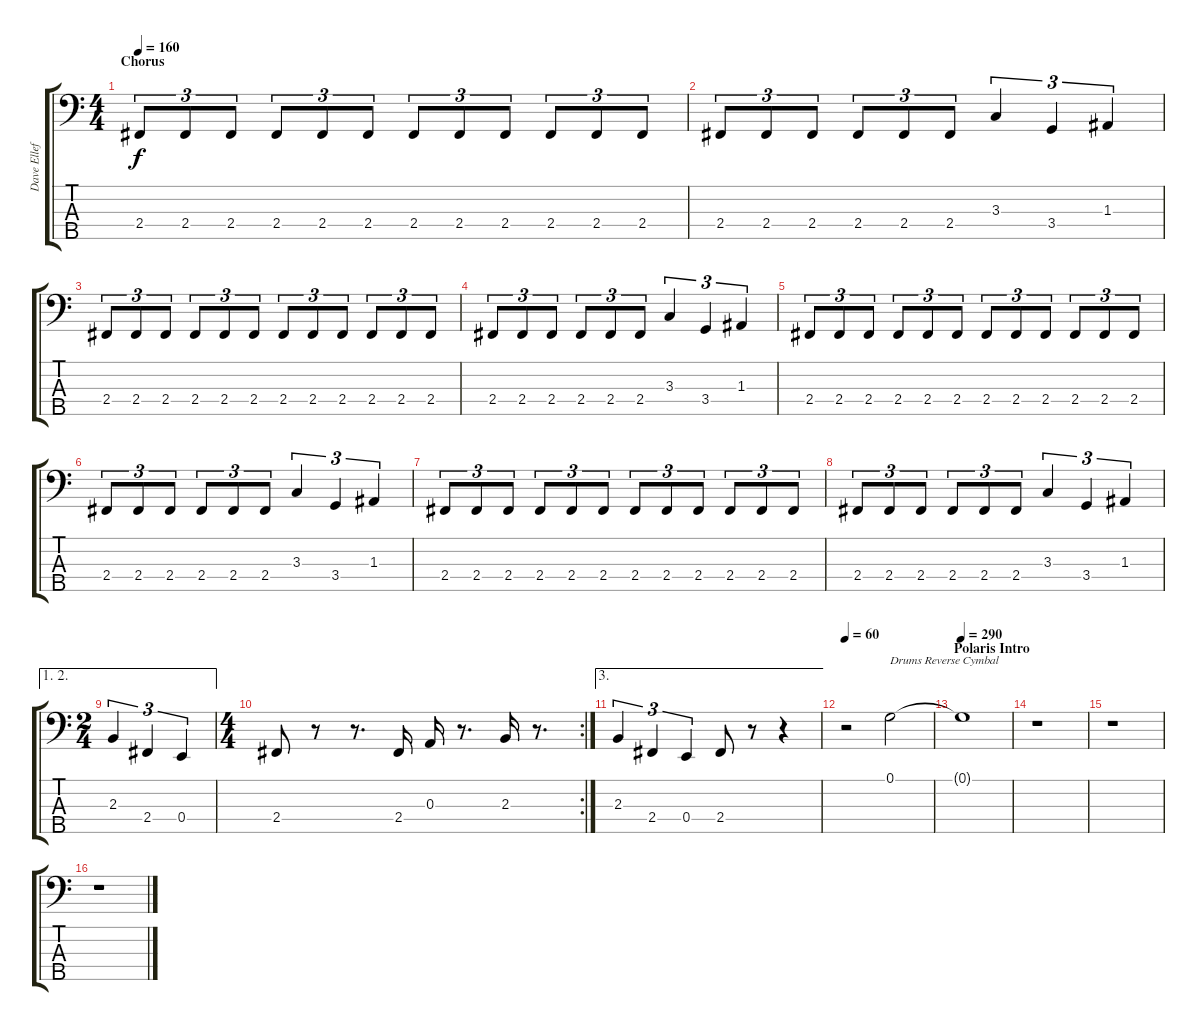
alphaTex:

\track ("Dave Ellefson" "Dave Ellef") {instrument electricbasspick}
\staff {score tabs}
\tuning (G2 D2 A1 E1 B0) {hide}
\ts (4 4)
\section ("" "Chorus")
\tempo 160
\clef f4
\ks c
2.4.8{tu (3 2) dy f} 2.4.8{tu (3 2)} 2.4.8{tu (3 2)} 2.4.8{tu (3 2)} 2.4.8{tu (3 2)} 2.4.8{tu (3 2)} 2.4.8{tu (3 2)} 2.4.8{tu (3 2)} 2.4.8{tu (3 2)} 2.4.8{tu (3 2)} 2.4.8{tu (3 2)} 2.4.8{tu (3 2)} |
2.4.8{tu (3 2)} 2.4.8{tu (3 2)} 2.4.8{tu (3 2)} 2.4.8{tu (3 2)} 2.4.8{tu (3 2)} 2.4.8{tu (3 2)} 3.3.4{tu (3 2)} 3.4.4{tu (3 2)} 1.3.4{tu (3 2)} |
2.4.8{tu (3 2)} 2.4.8{tu (3 2)} 2.4.8{tu (3 2)} 2.4.8{tu (3 2)} 2.4.8{tu (3 2)} 2.4.8{tu (3 2)} 2.4.8{tu (3 2)} 2.4.8{tu (3 2)} 2.4.8{tu (3 2)} 2.4.8{tu (3 2)} 2.4.8{tu (3 2)} 2.4.8{tu (3 2)} |
2.4.8{tu (3 2)} 2.4.8{tu (3 2)} 2.4.8{tu (3 2)} 2.4.8{tu (3 2)} 2.4.8{tu (3 2)} 2.4.8{tu (3 2)} 3.3.4{tu (3 2)} 3.4.4{tu (3 2)} 1.3.4{tu (3 2)} |
2.4.8{tu (3 2)} 2.4.8{tu (3 2)} 2.4.8{tu (3 2)} 2.4.8{tu (3 2)} 2.4.8{tu (3 2)} 2.4.8{tu (3 2)} 2.4.8{tu (3 2)} 2.4.8{tu (3 2)} 2.4.8{tu (3 2)} 2.4.8{tu (3 2)} 2.4.8{tu (3 2)} 2.4.8{tu (3 2)} |
2.4.8{tu (3 2)} 2.4.8{tu (3 2)} 2.4.8{tu (3 2)} 2.4.8{tu (3 2)} 2.4.8{tu (3 2)} 2.4.8{tu (3 2)} 3.3.4{tu (3 2)} 3.4.4{tu (3 2)} 1.3.4{tu (3 2)} |
2.4.8{tu (3 2)} 2.4.8{tu (3 2)} 2.4.8{tu (3 2)} 2.4.8{tu (3 2)} 2.4.8{tu (3 2)} 2.4.8{tu (3 2)} 2.4.8{tu (3 2)} 2.4.8{tu (3 2)} 2.4.8{tu (3 2)} 2.4.8{tu (3 2)} 2.4.8{tu (3 2)} 2.4.8{tu (3 2)} |
2.4.8{tu (3 2)} 2.4.8{tu (3 2)} 2.4.8{tu (3 2)} 2.4.8{tu (3 2)} 2.4.8{tu (3 2)} 2.4.8{tu (3 2)} 3.3.4{tu (3 2)} 3.4.4{tu (3 2)} 1.3.4{tu (3 2)} |
\ae (1 2)
\ts (2 4)
2.3.4{tu (3 2)} 2.4.4{tu (3 2)} 0.4.4{tu (3 2)} |
\rc 2
\ts (4 4)
2.4.8 r.8 r.8{d} 2.4.16 0.3.16 r.8{d} 2.3.16 r.8{d} |
\ae 3
2.3.4{tu (3 2)} 2.4.4{tu (3 2)} 0.4.4{tu (3 2)} 2.4.8 r.8 r.4 |
\tempo 60
r.2{instrument reversecymbal} 0.1.2{txt "Drums Reverse Cymbal"} |
\section ("" "Polaris Intro")
\tempo 290
0.1{t}.1 |
r.1{instrument electricbasspick} |
r.1 |
r.1
